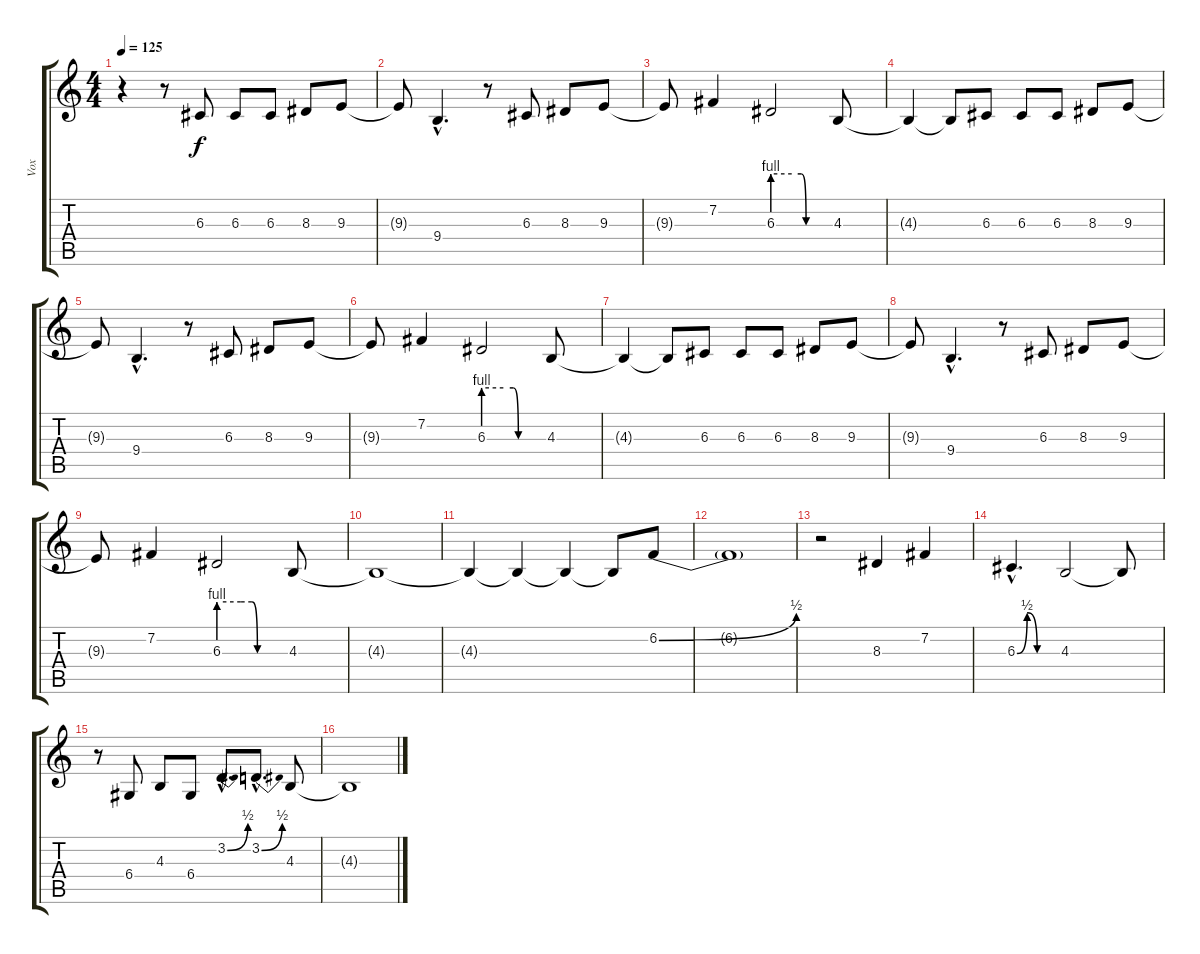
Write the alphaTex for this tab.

\track ("Vox" "Vox") {instrument altosax}
\staff {score tabs}
\tuning (E4 B3 G3 D3 A2 E2) {hide}
\ts (4 4)
\tempo 125
\clef g2
\ks c
r.4{dy f} r.8 6.3.8 6.3.8 6.3.8 8.3.8 9.3.8 |
9.3{t}.8 9.4{hac}.4{d} r.8 6.3.8 8.3.8 9.3.8 |
9.3{t}.8 7.2.4 6.3{be (custom 0 4 20 4 30 4 35 0 45 0 60 0)}.2 4.3.8 |
4.3{t}.4 4.3{t}.8 6.3.8 6.3.8 6.3.8 8.3.8 9.3.8 |
9.3{t}.8 9.4{hac}.4{d} r.8 6.3.8 8.3.8 9.3.8 |
9.3{t}.8 7.2.4 6.3{be (custom 0 4 20 4 30 4 35 0 45 0 60 0)}.2 4.3.8 |
4.3{t}.4 4.3{t}.8 6.3.8 6.3.8 6.3.8 8.3.8 9.3.8 |
9.3{t}.8 9.4{hac}.4{d} r.8 6.3.8 8.3.8 9.3.8 |
9.3{t}.8 7.2.4 6.3{be (custom 0 4 20 4 30 4 35 0 45 0 60 0)}.2 4.3.8 |
4.3{t}.1 |
4.3{t}.4 4.3{t}.4 4.3{t}.4 4.3{t}.8 6.2{be (bend 0 0 60 2)}.8 |
6.2{t}.1 |
r.2 8.3.4 7.2.4 |
6.3{be (custom 0 0 15 2 30 0 45 0 60 0) hac}.4{d} 4.3.2 4.3{t}.8 |
r.8 6.4.8 4.3.8 6.4.8 3.2{be (bend 0 0 60 2) hac}.8{d} 3.2{be (bend 0 0 60 2) hac}.8{d} 4.3.8 |
4.3{t}.1
